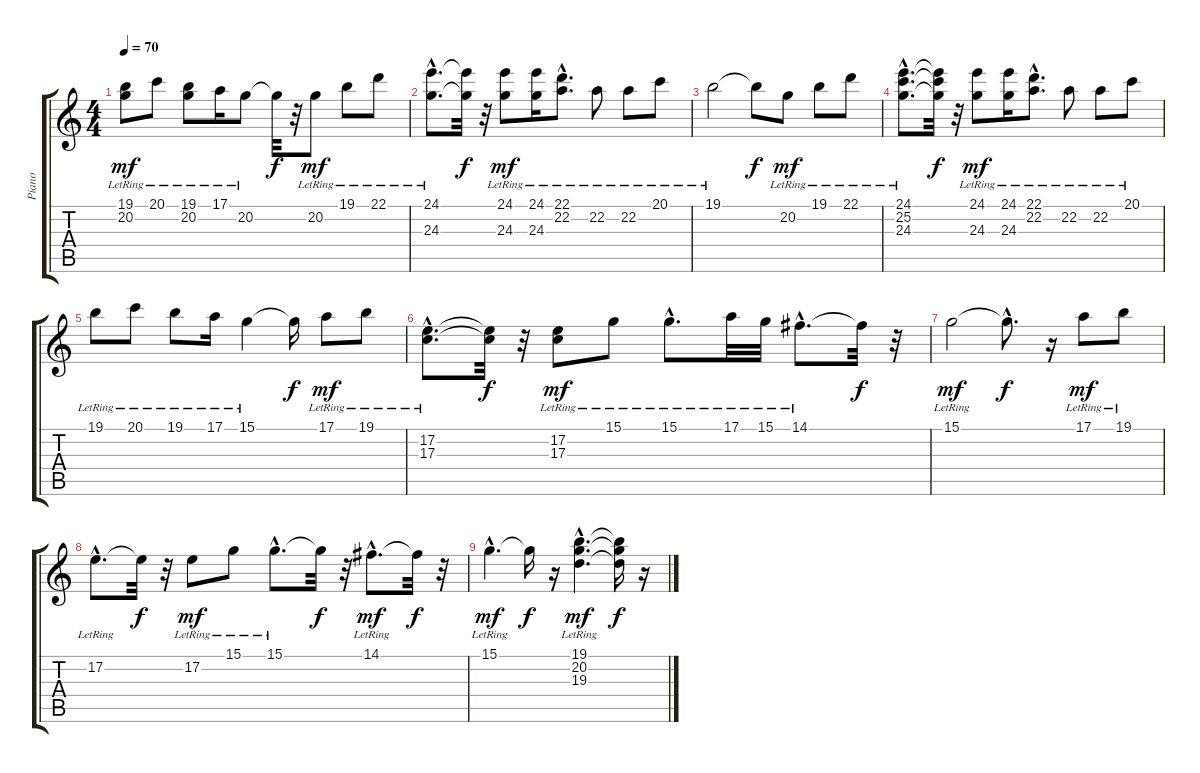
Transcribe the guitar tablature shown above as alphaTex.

\track ("Piano" "Piano") {instrument acousticgrandpiano}
\staff {score tabs}
\tuning (E4 B3 G3 D3 A2 E2) {hide}
\ts (4 4)
\tempo 70
\clef g2
\ks c
(19.1{lr} 20.2{lr}).8{dy mf} 20.1{lr}.8 (19.1{lr} 20.2{lr}).8 17.1{lr}.16 20.2{lr}.8 20.2{t}.32{dy f} r.32 20.2{lr}.8{dy mf} 19.1{lr}.8 22.1{lr}.8 |
(24.1{hac lr} 24.3{hac lr}).8{d} (24.1{t} 24.3{t}).32{dy f} r.32 (24.1{lr} 24.3{lr}).8{dy mf} (24.1{lr} 24.3{lr}).16 (22.1{hac lr} 22.2{hac lr}).8{d} 22.2{lr}.8 22.2{lr}.8 20.1{lr}.8 |
19.1{lr}.2 19.1{t}.8{dy f} 20.2{lr}.8{dy mf} 19.1{lr}.8 22.1{lr}.8 |
(24.1{hac lr} 25.2{hac lr} 24.3{hac lr}).8{d} (24.1{t} 25.2{t} 24.3{t}).32{dy f} r.32 (24.1{lr} 24.3{lr}).8{dy mf} (24.1{lr} 24.3{lr}).16 (22.1{hac lr} 22.2{lr}).8{d} 22.2{lr}.8 22.2{lr}.8 20.1{lr}.8 |
19.1{lr}.8 20.1{lr}.8 19.1{lr}.8 17.1{lr}.16 15.1{lr}.4 15.1{t}.16{dy f} 17.1{lr}.8{dy mf} 19.1{lr}.8 |
(17.2{hac lr} 17.3{hac lr}).8{d} (17.2{t} 17.3{t}).32{dy f} r.32 (17.2{lr} 17.3{lr}).8{dy mf} 15.1{lr}.8 15.1{hac lr}.8{d} 17.1{lr}.32 15.1{lr}.32 14.1{hac lr}.8{d} 14.1{t}.32{dy f} r.32 |
15.1{lr}.2{dy mf} 15.1{hac t}.8{d dy f} r.16 17.1{lr}.8{dy mf} 19.1{lr}.8 |
17.2{hac lr}.8{d} 17.2{t}.32{dy f} r.32 17.2{lr}.8{dy mf} 15.1{lr}.8 15.1{hac lr}.8{d} 15.1{t}.32{dy f} r.32 14.1{hac lr}.8{d dy mf} 14.1{t}.32{dy f} r.32 |
15.1{hac lr}.4{d dy mf} 15.1{t}.16{dy f} r.16 (19.1{hac lr} 20.2{hac lr} 19.3{hac lr}).4{d dy mf} (19.1{t} 20.2{t} 19.3{t}).16{dy f} r.16
